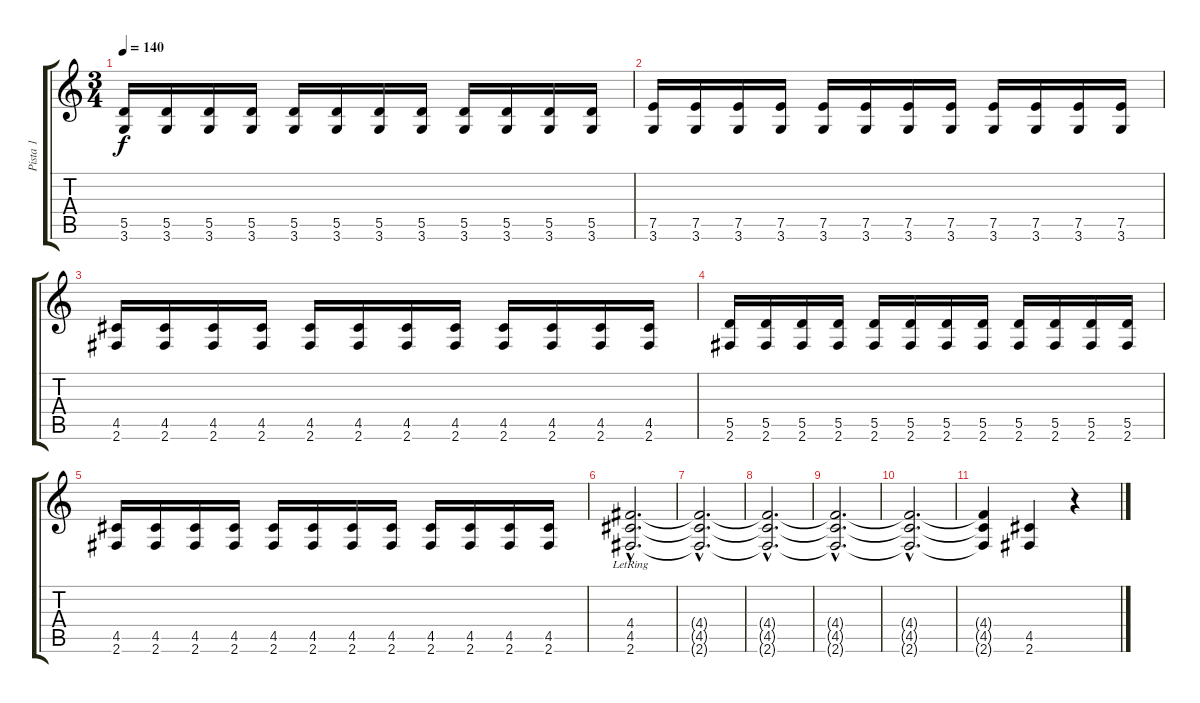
\track ("Pista 1" "Pista 1") {instrument distortionguitar}
\staff {score tabs}
\tuning (E4 B3 G3 D3 A2 E2) {hide}
\ts (3 4)
\tempo 140
\clef g2
\ks c
(5.5 3.6).16{dy f} (5.5 3.6).16 (5.5 3.6).16 (5.5 3.6).16 (5.5 3.6).16 (5.5 3.6).16 (5.5 3.6).16 (5.5 3.6).16 (5.5 3.6).16 (5.5 3.6).16 (5.5 3.6).16 (5.5 3.6).16 |
(7.5 3.6).16 (7.5 3.6).16 (7.5 3.6).16 (7.5 3.6).16 (7.5 3.6).16 (7.5 3.6).16 (7.5 3.6).16 (7.5 3.6).16 (7.5 3.6).16 (7.5 3.6).16 (7.5 3.6).16 (7.5 3.6).16 |
(4.5 2.6).16 (4.5 2.6).16 (4.5 2.6).16 (4.5 2.6).16 (4.5 2.6).16 (4.5 2.6).16 (4.5 2.6).16 (4.5 2.6).16 (4.5 2.6).16 (4.5 2.6).16 (4.5 2.6).16 (4.5 2.6).16 |
(5.5 2.6).16 (5.5 2.6).16 (5.5 2.6).16 (5.5 2.6).16 (5.5 2.6).16 (5.5 2.6).16 (5.5 2.6).16 (5.5 2.6).16 (5.5 2.6).16 (5.5 2.6).16 (5.5 2.6).16 (5.5 2.6).16 |
(4.5 2.6).16 (4.5 2.6).16 (4.5 2.6).16 (4.5 2.6).16 (4.5 2.6).16 (4.5 2.6).16 (4.5 2.6).16 (4.5 2.6).16 (4.5 2.6).16 (4.5 2.6).16 (4.5 2.6).16 (4.5 2.6).16 |
(4.4{hac lr} 4.5{hac lr} 2.6{hac lr}).2{d} |
(4.4{hac t} 4.5{hac t} 2.6{hac t}).2{d} |
(4.4{hac t} 4.5{hac t} 2.6{hac t}).2{d} |
(4.4{hac t} 4.5{hac t} 2.6{hac t}).2{d} |
(4.4{hac t} 4.5{hac t} 2.6{hac t}).2{d} |
(4.4{t} 4.5{t} 2.6{t}).4 (4.5 2.6).4 r.4
